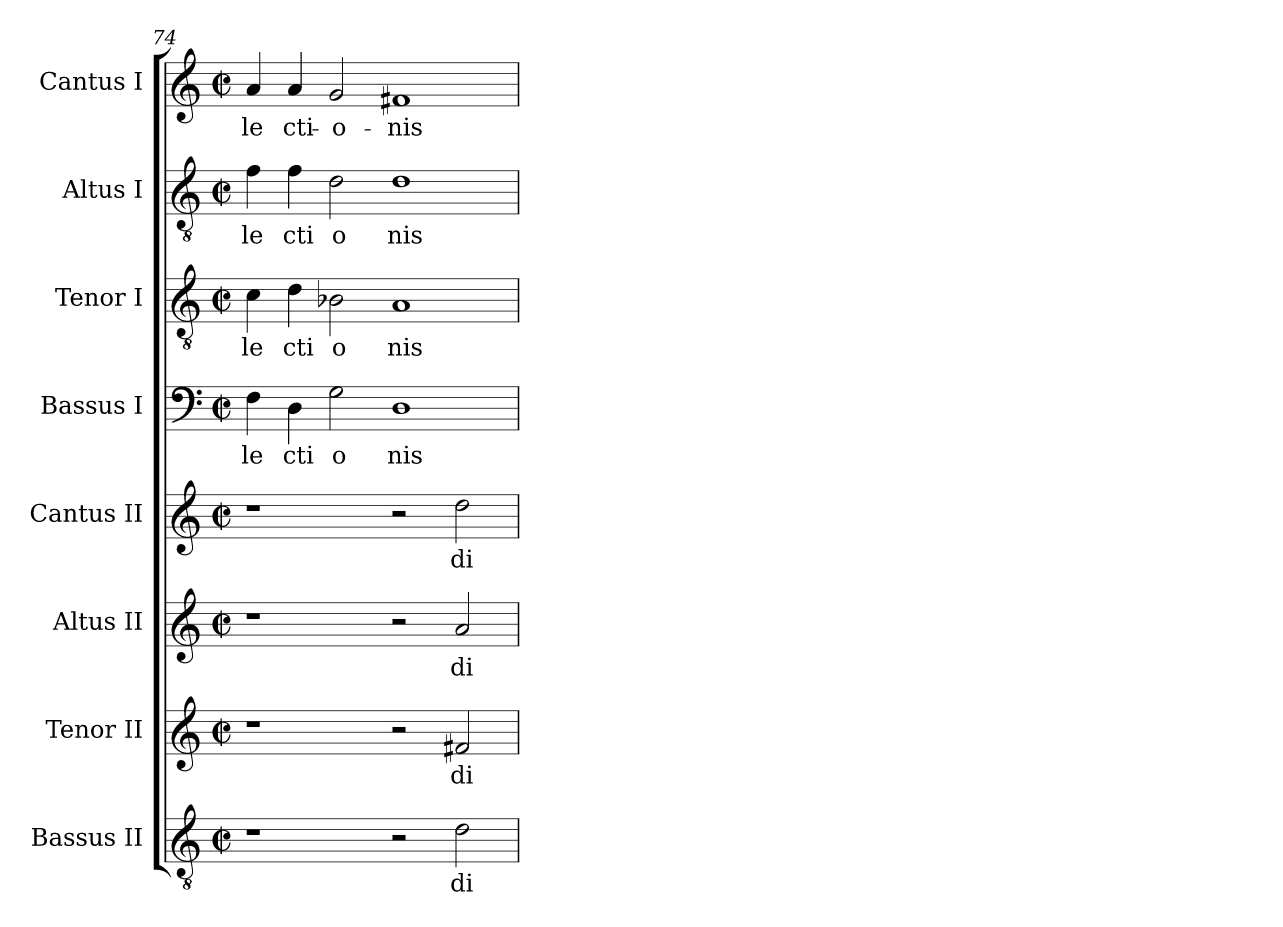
**kern	**text	**kern	**text	**kern	**text	**kern	**text	**kern	**text	**kern	**text	**kern	**text	**kern	**text
*part8	*part8	*part7	*part7	*part6	*part6	*part5	*part5	*part4	*part4	*part3	*part3	*part2	*part2	*part1	*part1
*staff8	*staff8	*staff7	*staff7	*staff6	*staff6	*staff5	*staff5	*staff4	*staff4	*staff3	*staff3	*staff2	*staff2	*staff1	*staff1
*I"Bassus II	*	*I"Tenor II	*	*I"Altus II	*	*I"Cantus II	*	*I"Bassus I	*	*I"Tenor I	*	*I"Altus I	*	*I"Cantus I	*
!!LO:PB:g=z
*clefGv2	*	*clefG2	*	*clefG2	*	*clefG2	*	*clefF4	*	*clefGv2	*	*clefGv2	*	*clefG2	*
*	*	*	*	*	*	*k[]	*	*	*	*	*	*	*	*	*
*	*	*	*	*	*	*C:	*	*	*	*	*	*	*	*	*
*M2/2	*	*M2/2	*	*M2/2	*	*M2/2	*	*M2/2	*	*M2/2	*	*M2/2	*	*M2/2	*
*met(c|)	*	*met(c|)	*	*met(c|)	*	*met(c|)	*	*met(c|)	*	*met(c|)	*	*met(c|)	*	*met(c|)	*
=74	=74	=74	=74	=74	=74	=74	=74	=74	=74	=74	=74	=74	=74	=74	=74
!	!	!	!	!	!	!	!	!	!LO:LY:b:cj	!	!LO:LY:b:cj	!	!LO:LY:b:cj	!	!LO:LY:b:cj
1r	.	1r	.	1r	.	1r	.	4F\	-le	4c\	le	4f\	-le	4a/	le
!	!	!	!	!	!	!	!	!	!LO:LY:b:cj	!	!LO:LY:b:cj	!	!LO:LY:b:cj	!	!LO:LY:b:cj
.	.	.	.	.	.	.	.	4D\	cti	4d\	cti	4f\	cti	4a/	cti-
!	!	!	!	!	!	!	!	!	!LO:LY:b:cj	!	!LO:LY:b:cj	!	!LO:LY:b:cj	!	!LO:LY:b:cj
.	.	.	.	.	.	.	.	2G\	o	2B-X\	o	2d\	o	2g/	-o-
!	!	!	!	!	!	!	!	!	!LO:LY:b:cj	!	!LO:LY:b:cj	!	!LO:LY:b:cj	!	!LO:LY:b:cj
2r	.	2r	.	2r	.	2r	.	1D	nis	1A	nis	1d	nis	1f#X	-nis
!	!LO:LY:b:cj	!	!LO:LY:b:cj	!	!LO:LY:b:cj	!	!LO:LY:b:cj	!	!	!	!	!	!	!	!
2d\	di-	2f#X/	di-	2a/	di	2dd\	di	.	.	.	.	.	.	.	.
=	=	=	=	=	=	=	=	=	=	=	=	=	=	=	=
*-	*-	*-	*-	*-	*-	*-	*-	*-	*-	*-	*-	*-	*-	*-	*-
